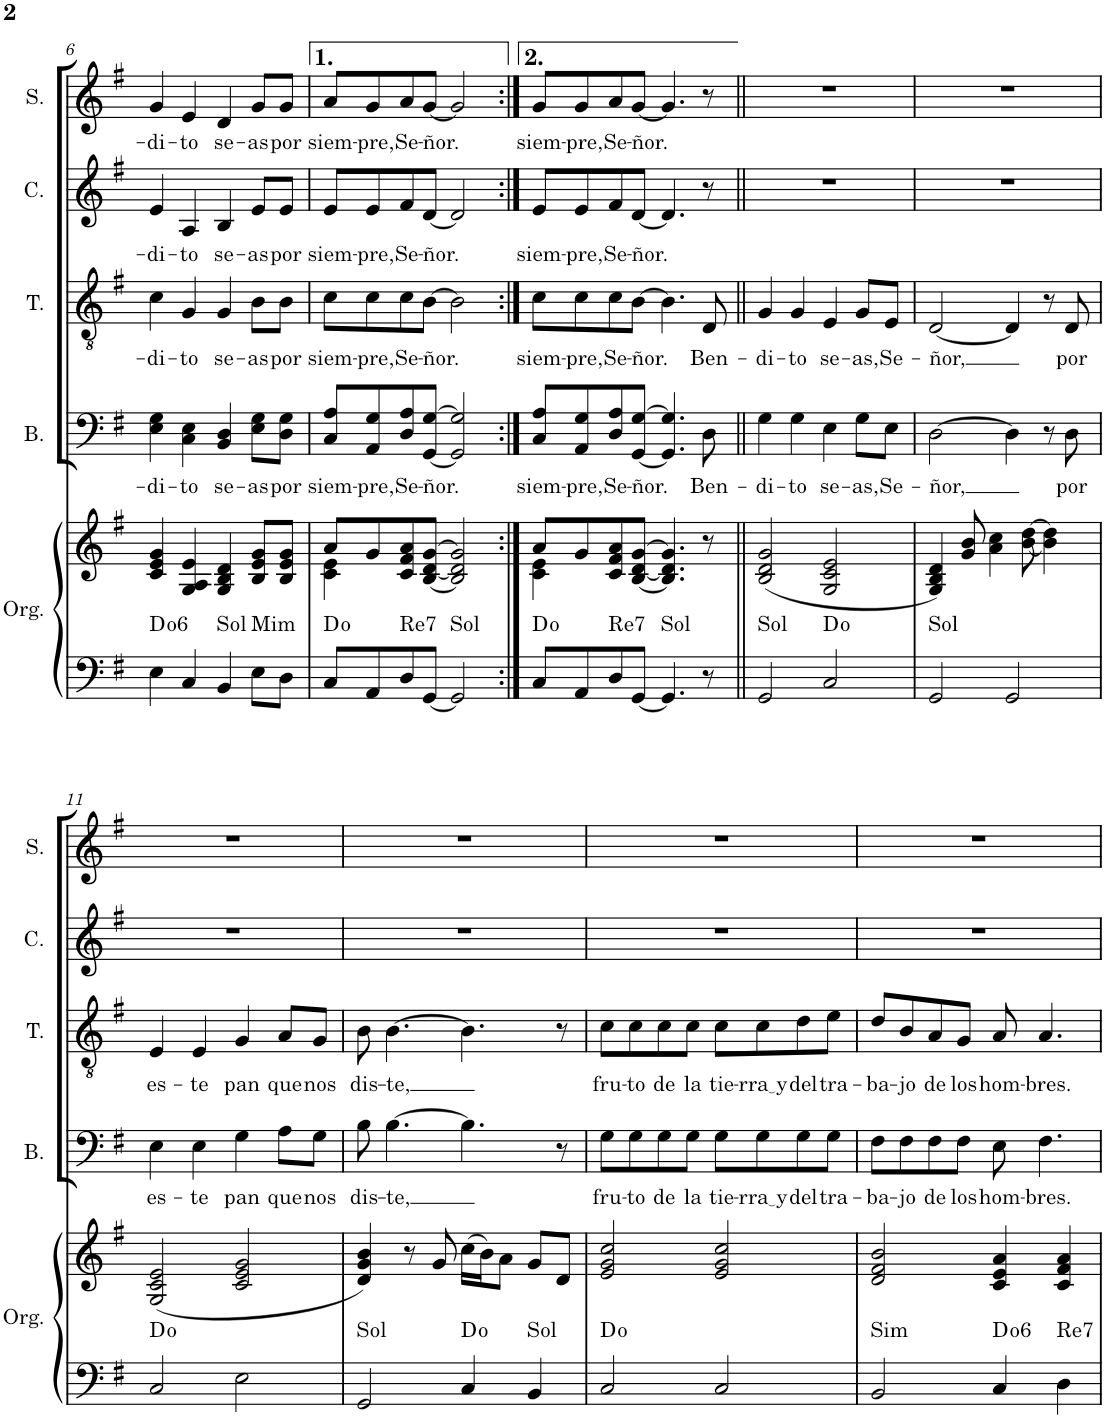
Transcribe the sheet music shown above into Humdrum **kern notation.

**kern	**kern	**harte	**kern	**text	**kern	**text	**kern	**text	**kern	**text
*part5	*part5	*part5	*part4	*part4	*part3	*part3	*part2	*part2	*part1	*part1
*staff6	*staff5	*	*staff4	*staff4	*staff3	*staff3	*staff2	*staff2	*staff1	*staff1
*I"Órgano	*	*	*I"Bajo	*	*I"Tenor	*	*I"Contralto	*	*I"Soprano	*
*	*	*	*I'B.	*	*I'T.	*	*I'C.	*	*I'S.	*
!!LO:PB:g=z
*clefF4	*clefG2	*	*clefF4	*	*clefGv2	*	*clefG2	*	*clefG2	*
*k[f#]	*k[f#]	*	*k[f#]	*	*k[f#]	*	*k[f#]	*	*k[f#]	*
*M4/4	*M4/4	*	*M4/4	*	*M4/4	*	*M4/4	*	*M4/4	*
*met(c)	*met(c)	*	*met(c)	*	*met(c)	*	*met(c)	*	*met(c)	*
=6	=6	=6	=6	=6	=6	=6	=6	=6	=6	=6
!	!	!LO:H:kt=6	!	!LO:LY:b	!	!LO:LY:b	!	!LO:LY:b	!	!LO:LY:b
4E\	4c/ 4e/ 4g/	D:dim(6)	4E\ 4G\	-di-	4c\	-di-	4e/	-di-	4g/	-di-
!	!	!	!	!LO:LY:b	!	!LO:LY:b	!	!LO:LY:b	!	!LO:LY:b
4C/	4G/ 4A/ 4e/	.	4C\ 4E\	-to	4G/	-to	4A/	-to	4e/	-to
!	!	!LO:H:kt=Sol	!	!LO:LY:b	!	!LO:LY:b	!	!LO:LY:b	!	!LO:LY:b
4BB/	4G/ 4B/ 4d/	N	4BB/ 4D/	se-	4G/	se-	4B/	se-	4d/	se-
!	!	!LO:H:kt=Mim	!	!LO:LY:b	!	!LO:LY:b	!	!LO:LY:b	!	!LO:LY:b
8E\L	8B/ 8e/ 8g/L	N	8E\ 8G\L	-as	8B\L	-as	8e/L	-as	8g/L	-as
!	!	!	!	!LO:LY:b	!	!LO:LY:b	!	!LO:LY:b	!	!LO:LY:b
8D\J	8B/ 8e/ 8g/J	.	8D\ 8G\J	por	8B\J	por	8e/J	por	8g/J	por
=7	=7	=7	=7	=7	=7	=7	=7	=7	=7	=7
*	*^	*	*	*	*	*	*	*	*	*
!	!	!	!	!	!LO:LY:b	!	!LO:LY:b	!	!LO:LY:b	!	!LO:LY:b
8C/L	8a/L	4c\ 4e\	D:dim	8C/ 8A/L	siem-	8c\L	siem-	8e/L	siem-	8a/L	siem-
!	!	!	!	!	!LO:LY:b	!	!LO:LY:b	!	!LO:LY:b	!	!LO:LY:b
8AAn/	8g/	.	.	8AA/ 8G/	-pre,	8c\	-pre,	8e/	-pre,	8g/	-pre,
!	!	!	!LO:H:kt=Re7	!	!LO:LY:b	!	!LO:LY:b	!	!LO:LY:b	!	!LO:LY:b
8D/	8c/ 8f#/ 8a/	2.ryy	N	8D/ 8A/	Se-	8c\	Se-	8f#/	Se-	8a/	Se-
!	!	!	!	!	!LO:LY:b	!	!LO:LY:b	!	!LO:LY:b	!	!LO:LY:b
[8GG/J	[8B/ [8d/ [8g/J	.	.	[8GG/ [8G/J	-ñor.	[8B\J	-ñor.	[8d/J	-ñor.	[8g/J	-ñor.
!	!	!	!LO:H:kt=Sol	!	!	!	!	!	!	!	!
2GG/]	2B/] 2d/] 2g/]	.	N	2GG/] 2G/]	.	2B\]	.	2d/]	.	2g/]	.
=8:|!	=8:|!	=8:|!	=8:|!	=8:|!	=8:|!	=8:|!	=8:|!	=8:|!	=8:|!	=8:|!	=8:|!
!	!	!	!	!	!LO:LY:b	!	!LO:LY:b	!	!LO:LY:b	!	!LO:LY:b
8C/L	8a/L	4c\ 4e\	D:dim	8C/ 8A/L	siem-	8c\L	siem-	8e/L	siem-	8g/L	siem-
!	!	!	!	!	!LO:LY:b	!	!LO:LY:b	!	!LO:LY:b	!	!LO:LY:b
8AAn/	8g/	.	.	8AA/ 8G/	-pre,	8c\	-pre,	8e/	-pre,	8g/	-pre,
!	!	!	!LO:H:kt=Re7	!	!LO:LY:b	!	!LO:LY:b	!	!LO:LY:b	!	!LO:LY:b
8D/	8c/ 8f#/ 8a/	2.ryy	N	8D/ 8A/	Se-	8c\	Se-	8f#/	Se-	8a/	Se-
!	!	!	!	!	!LO:LY:b	!	!LO:LY:b	!	!LO:LY:b	!	!LO:LY:b
[8GG/J	[8B/ [8d/ [8g/J	.	.	[8GG/ [8G/J	-ñor.	[8B\J	-ñor.	[8d/J	-ñor.	[8g/J	-ñor.
!	!	!	!LO:H:kt=Sol	!	!	!	!	!	!	!	!
4.GG/]	4.B/] 4.d/] 4.g/]	.	N	4.GG/] 4.G/]	.	4.B\]	.	4.d/]	.	4.g/]	.
!	!	!	!	!	!LO:LY:b	!	!LO:LY:b	!	!	!	!
8r	8r	.	.	8D\	Ben-	8D/	Ben-	8r	.	8r	.
*	*v	*v	*	*	*	*	*	*	*	*	*
=9||	=9||	=9||	=9||	=9||	=9||	=9||	=9||	=9||	=9||	=9||
!	!	!LO:H:kt=Sol	!	!LO:LY:b	!	!LO:LY:b	!	!	!	!
2GG/	(2B/ 2d/ 2g/	N	4G\	-di-	4G/	-di-	1r	.	1r	.
!	!	!	!	!LO:LY:b	!	!LO:LY:b	!	!	!	!
.	.	.	4G\	-to	4G/	-to	.	.	.	.
!	!	!	!	!LO:LY:b	!	!LO:LY:b	!	!	!	!
2C/	2G/ 2c/ 2e/	D:dim	4E\	se-	4E/	se-	.	.	.	.
!	!	!	!	!LO:LY:b	!	!LO:LY:b	!	!	!	!
.	.	.	8G\L	-as,	8G/L	-as,	.	.	.	.
!	!	!	!	!LO:LY:b	!	!LO:LY:b	!	!	!	!
.	.	.	8E\J	Se-	8E/J	Se-	.	.	.	.
=10	=10	=10	=10	=10	=10	=10	=10	=10	=10	=10
!	!	!LO:H:kt=Sol	!	!LO:LY:b	!	!LO:LY:b	!	!	!	!
2GG/	4G/ 4B/ 4d/)	N	[2D\	-ñor,	[2D/	-ñor,	1r	.	1r	.
.	8g/ 8b/	.	.	.	.	.	.	.	.	.
.	4a\ 4cc\	.	.	.	.	.	.	.	.	.
2GG/	.	.	4D\]	.	4D/]	.	.	.	.	.
.	[8b\ [8dd\	.	.	.	.	.	.	.	.	.
.	4b\] 4dd\]	.	8r	.	8r	.	.	.	.	.
!	!	!	!	!LO:LY:b	!	!LO:LY:b	!	!	!	!
.	.	.	8D\	por	8D/	por	.	.	.	.
!!LO:LB:g=z
=11	=11	=11	=11	=11	=11	=11	=11	=11	=11	=11
!	!	!	!	!LO:LY:b	!	!LO:LY:b	!	!	!	!
2C/	(2G/ 2c/ 2e/	D:dim	4E\	es-	4E/	es-	1r	.	1r	.
!	!	!	!	!LO:LY:b	!	!LO:LY:b	!	!	!	!
.	.	.	4E\	-te	4E/	-te	.	.	.	.
!	!	!	!	!LO:LY:b	!	!LO:LY:b	!	!	!	!
2E\	2c/ 2e/ 2g/	.	4G\	pan	4G/	pan	.	.	.	.
!	!	!	!	!LO:LY:b	!	!LO:LY:b	!	!	!	!
.	.	.	8A\L	que	8A/L	que	.	.	.	.
!	!	!	!	!LO:LY:b	!	!LO:LY:b	!	!	!	!
.	.	.	8G\J	nos	8G/J	nos	.	.	.	.
=12	=12	=12	=12	=12	=12	=12	=12	=12	=12	=12
!	!	!LO:H:kt=Sol	!	!LO:LY:b	!	!LO:LY:b	!	!	!	!
2GG/	4d/ 4g/ 4b/)	N	8B\	dis-	8B\	dis-	1r	.	1r	.
!	!	!	!	!LO:LY:b	!	!LO:LY:b	!	!	!	!
.	.	.	[4.B\	-te,	[4.B\	-te,	.	.	.	.
.	8r	.	.	.	.	.	.	.	.	.
.	8g/	.	.	.	.	.	.	.	.	.
4C/	(16cc\LL	D:dim	4.B\]	.	4.B\]	.	.	.	.	.
.	16b\J)	.	.	.	.	.	.	.	.	.
.	8a\J	.	.	.	.	.	.	.	.	.
!	!	!LO:H:kt=Sol	!	!	!	!	!	!	!	!
4BB/	8g/L	N	.	.	.	.	.	.	.	.
.	8d/J	.	8r	.	8r	.	.	.	.	.
=13	=13	=13	=13	=13	=13	=13	=13	=13	=13	=13
!	!	!	!	!LO:LY:b	!	!LO:LY:b	!	!	!	!
2C/	2e/ 2g/ 2cc/	D:dim	8G\L	fru-	8c\L	fru-	1r	.	1r	.
!	!	!	!	!LO:LY:b	!	!LO:LY:b	!	!	!	!
.	.	.	8G\	-to	8c\	-to	.	.	.	.
!	!	!	!	!LO:LY:b	!	!LO:LY:b	!	!	!	!
.	.	.	8G\	de	8c\	de	.	.	.	.
!	!	!	!	!LO:LY:b	!	!LO:LY:b	!	!	!	!
.	.	.	8G\J	la	8c\J	la	.	.	.	.
!	!	!	!	!LO:LY:b	!	!LO:LY:b	!	!	!	!
2C/	2e/ 2g/ 2cc/	.	8G\L	tie-	8c\L	tie-	.	.	.	.
!	!	!	!	!LO:LY:b	!	!LO:LY:b	!	!	!	!
.	.	.	8G\	rra y	8c\	rra y	.	.	.	.
!	!	!	!	!LO:LY:b	!	!LO:LY:b	!	!	!	!
.	.	.	8G\	del	8d\	del	.	.	.	.
!	!	!	!	!LO:LY:b	!	!LO:LY:b	!	!	!	!
.	.	.	8G\J	tra-	8e\J	tra-	.	.	.	.
=14	=14	=14	=14	=14	=14	=14	=14	=14	=14	=14
!	!	!LO:H:kt=Sim	!	!LO:LY:b	!	!LO:LY:b	!	!	!	!
2BB/	2d/ 2f#/ 2b/	N	8F#\L	-ba-	8d/L	-ba-	1r	.	1r	.
!	!	!	!	!LO:LY:b	!	!LO:LY:b	!	!	!	!
.	.	.	8F#\	-jo	8B/	-jo	.	.	.	.
!	!	!	!	!LO:LY:b	!	!LO:LY:b	!	!	!	!
.	.	.	8F#\	de	8A/	de	.	.	.	.
!	!	!	!	!LO:LY:b	!	!LO:LY:b	!	!	!	!
.	.	.	8F#\J	los	8G/J	los	.	.	.	.
!	!	!LO:H:kt=6	!	!LO:LY:b	!	!LO:LY:b	!	!	!	!
4C/	4c/ 4e/ 4a/	D:dim(6)	8E\	hom-	8A/	hom-	.	.	.	.
!	!	!	!	!LO:LY:b	!	!LO:LY:b	!	!	!	!
.	.	.	4.F#\	-bres.	4.A/	-bres.	.	.	.	.
!	!	!LO:H:kt=Re7	!	!	!	!	!	!	!	!
4D\	4c/ 4f#/ 4a/	N	.	.	.	.	.	.	.	.
=	=	=	=	=	=	=	=	=	=	=
*-	*-	*-	*-	*-	*-	*-	*-	*-	*-	*-
